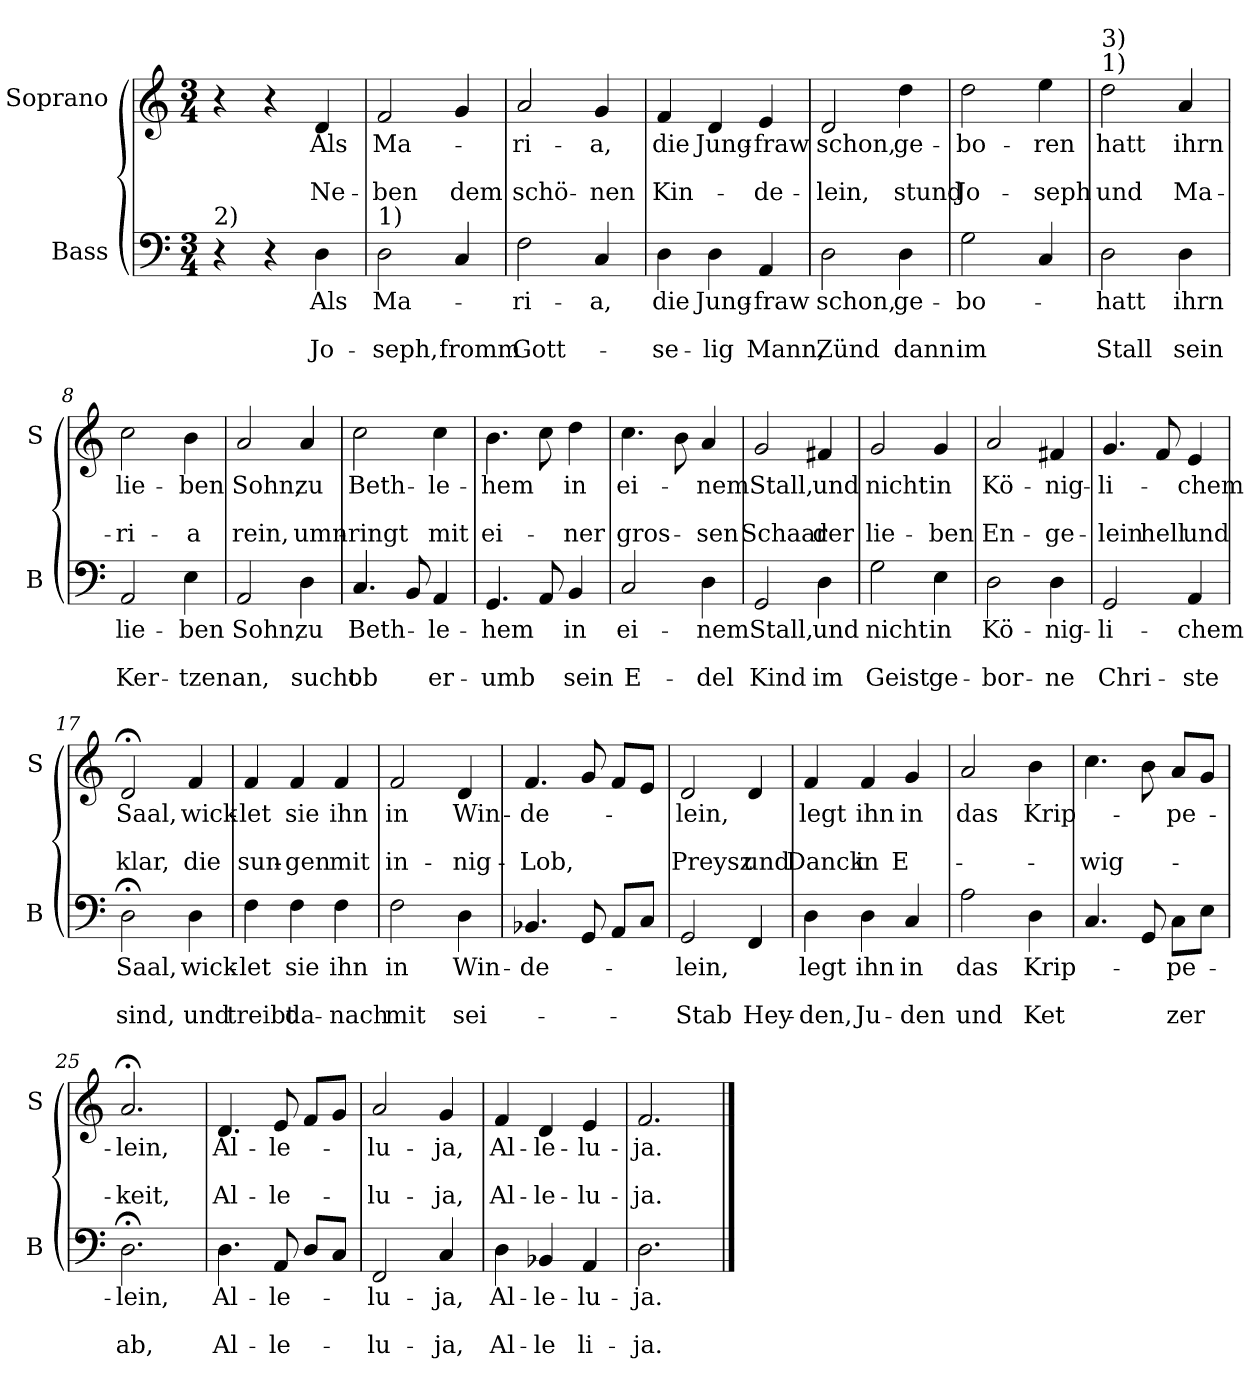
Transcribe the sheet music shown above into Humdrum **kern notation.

**kern	**text	**text	**text	**kern	**text	**text	**text
*part2	*part2	*part2	*part2	*part1	*part1	*part1	*part1
*staff2	*staff2	*staff2	*staff2	*staff1	*staff1	*staff1	*staff1
*I"Bass	*	*	*	*I"Soprano	*	*	*
*I'B	*	*	*	*I'S	*	*	*
*clefF4	*	*	*	*clefG2	*	*	*
*k[]	*	*	*	*k[]	*	*	*
*C:	*	*	*	*C:	*	*	*
*M3/4	*	*	*	*M3/4	*	*	*
=1	=1	=1	=1	=1	=1	=1	=1
!LO:TX:a:t=2)	!	!	!	!	!	!	!
4r	.	.	.	4r	.	.	.
4r	.	.	.	4r	.	.	.
!	!LO:LY:b	!	!LO:LY:b	!	!LO:LY:b	!	!LO:LY:b
4D\	Als	.	Jo-	4d/	Als	.	Ne-
=2	=2	=2	=2	=2	=2	=2	=2
!LO:TX:a:t=1)	!	!	!	!	!	!	!
!	!LO:LY:b	!	!LO:LY:b	!	!LO:LY:b	!	!LO:LY:b
2D\	Ma-	.	-seph,	2f/	Ma-	.	-ben
!	!	!	!LO:LY:b	!	!	!	!LO:LY:b
4C/	.	.	fromm	4g/	.	.	dem
=3	=3	=3	=3	=3	=3	=3	=3
!	!LO:LY:b	!	!LO:LY:b	!	!LO:LY:b	!	!LO:LY:b
2F\	-ri-	.	Gott-	2a/	-ri-	.	schö-
!	!LO:LY:b	!	!	!	!LO:LY:b	!	!LO:LY:b
4C/	-a,	.	.	4g/	-a,	.	-nen
=4	=4	=4	=4	=4	=4	=4	=4
!	!LO:LY:b	!	!LO:LY:b	!	!LO:LY:b	!	!LO:LY:b
4D\	die	.	-se-	4f/	die	.	Kin-
!	!LO:LY:b	!	!LO:LY:b	!	!LO:LY:b	!	!
4D\	Jung-	.	-lig	4d/	Jung-	.	.
!	!LO:LY:b	!	!LO:LY:b	!	!LO:LY:b	!	!LO:LY:b
4AA/	-fraw	.	Mann,	4e/	-fraw	.	-de-
=5	=5	=5	=5	=5	=5	=5	=5
!	!LO:LY:b	!	!LO:LY:b	!	!LO:LY:b	!	!LO:LY:b
2D\	schon,	.	Zünd	2d/	schon,	.	-lein,
!	!LO:LY:b	!	!LO:LY:b	!	!LO:LY:b	!	!LO:LY:b
4D\	ge-	.	dann	4dd\	ge-	.	stund
!!LO:LB:g=z
=6	=6	=6	=6	=6	=6	=6	=6
!	!LO:LY:b	!	!LO:LY:b	!	!LO:LY:b	!	!LO:LY:b
2G\	-bo-	.	im	2dd\	-bo-	.	Jo-
!	!	!	!	!	!LO:LY:b	!	!LO:LY:b
4C/	.	.	.	4ee\	-ren	.	-seph
=7	=7	=7	=7	=7	=7	=7	=7
!	!	!	!	!LO:TX:a:t=1)	!	!	!
!	!	!	!	!LO:TX:a:t=3)	!	!	!
!	!LO:LY:b	!	!LO:LY:b	!	!LO:LY:b	!	!LO:LY:b
2D\	hatt	.	Stall	2dd\	hatt	.	und
!	!LO:LY:b	!	!LO:LY:b	!	!LO:LY:b	!	!LO:LY:b
4D\	ihrn	.	sein	4a/	ihrn	.	Ma-
=8	=8	=8	=8	=8	=8	=8	=8
!	!LO:LY:b	!	!LO:LY:b	!	!LO:LY:b	!	!LO:LY:b
2AA/	lie-	.	Ker-	2cc\	lie-	.	-ri-
!	!LO:LY:b	!	!LO:LY:b	!	!LO:LY:b	!	!LO:LY:b
4E\	-ben	.	-tzen	4b\	-ben	.	-a
=9	=9	=9	=9	=9	=9	=9	=9
!	!LO:LY:b	!	!LO:LY:b	!	!LO:LY:b	!	!LO:LY:b
2AA/	Sohn,	.	an,	2a/	Sohn,	.	rein,
!	!LO:LY:b	!	!LO:LY:b	!	!LO:LY:b	!	!LO:LY:b
4D\	zu	.	sucht	4a/	zu	.	umn-
=10	=10	=10	=10	=10	=10	=10	=10
!	!LO:LY:b	!	!LO:LY:b	!	!LO:LY:b	!	!LO:LY:b
4.C/	Beth-	.	ob	2cc\	Beth-	.	-ringt
8BB/	.	.	.	.	.	.	.
!	!LO:LY:b	!	!LO:LY:b	!	!LO:LY:b	!	!LO:LY:b
4AA/	-le-	.	er-	4cc\	-le-	.	mit
=11	=11	=11	=11	=11	=11	=11	=11
!	!LO:LY:b	!	!LO:LY:b	!	!LO:LY:b	!	!LO:LY:b
4.GG/	-hem	.	-umb	4.b\	-hem	.	ei-
8AA/	.	.	.	8cc\	.	.	.
!	!LO:LY:b	!	!LO:LY:b	!	!LO:LY:b	!	!LO:LY:b
4BB/	in	.	sein	4dd\	in	.	-ner
!!LO:LB:g=z
=12	=12	=12	=12	=12	=12	=12	=12
!	!LO:LY:b	!	!LO:LY:b	!	!LO:LY:b	!	!LO:LY:b
2C/	ei-	.	E-	4.cc\	ei-	.	gros-
.	.	.	.	8b\	.	.	.
!	!LO:LY:b	!	!LO:LY:b	!	!LO:LY:b	!	!LO:LY:b
4D\	-nem	.	-del	4a/	-nem	.	-sen
=13	=13	=13	=13	=13	=13	=13	=13
!	!LO:LY:b	!	!LO:LY:b	!	!LO:LY:b	!	!LO:LY:b
2GG/	Stall,	.	Kind	2g/	Stall,	.	Schaar
!	!LO:LY:b	!	!LO:LY:b	!	!LO:LY:b	!	!LO:LY:b
4D\	und	.	im	4f#X/	und	.	der
=14	=14	=14	=14	=14	=14	=14	=14
!	!LO:LY:b	!	!LO:LY:b	!	!LO:LY:b	!	!LO:LY:b
2G\	nicht	.	Geist	2g/	nicht	.	lie-
!	!LO:LY:b	!	!LO:LY:b	!	!LO:LY:b	!	!LO:LY:b
4E\	in	.	ge-	4g/	in	.	-ben
=15	=15	=15	=15	=15	=15	=15	=15
!	!LO:LY:b	!	!LO:LY:b	!	!LO:LY:b	!	!LO:LY:b
2D\	Kö-	.	-bor-	2a/	Kö-	.	En-
!	!LO:LY:b	!	!LO:LY:b	!	!LO:LY:b	!	!LO:LY:b
4D\	-nig-	.	-ne	4f#X/	-nig-	.	-ge-
=16	=16	=16	=16	=16	=16	=16	=16
!	!LO:LY:b	!	!LO:LY:b	!	!LO:LY:b	!	!LO:LY:b
2GG/	-li-	.	Chri-	4.g/	-li-	.	-lein
!	!	!	!	!	!	!	!LO:LY:b
.	.	.	.	8f/	.	.	hell
!	!LO:LY:b	!	!LO:LY:b	!	!LO:LY:b	!	!LO:LY:b
4AA/	-chem	.	-ste	4e/	-chem	.	und
=17	=17	=17	=17	=17	=17	=17	=17
!	!LO:LY:b	!	!LO:LY:b	!	!LO:LY:b	!	!LO:LY:b
2D;<\	Saal,	.	sind,	2d;</	Saal,	.	klar,
!	!LO:LY:b	!	!LO:LY:b	!	!LO:LY:b	!	!LO:LY:b
4D\	wick-	.	und	4f/	wick-	.	die
!!LO:LB:g=z
=18	=18	=18	=18	=18	=18	=18	=18
!	!LO:LY:b	!	!LO:LY:b	!	!LO:LY:b	!	!LO:LY:b
4F\	-let	.	treibt	4f/	-let	.	sun-
!	!LO:LY:b	!	!LO:LY:b	!	!LO:LY:b	!	!LO:LY:b
4F\	sie	.	da-	4f/	sie	.	-gen
!	!LO:LY:b	!	!LO:LY:b	!	!LO:LY:b	!	!LO:LY:b
4F\	ihn	.	-nach	4f/	ihn	.	mit
=19	=19	=19	=19	=19	=19	=19	=19
!	!LO:LY:b	!	!LO:LY:b	!	!LO:LY:b	!	!LO:LY:b
2F\	in	.	mit	2f/	in	.	in-
!	!LO:LY:b	!	!LO:LY:b	!	!LO:LY:b	!	!LO:LY:b
4D\	Win-	.	sei-	4d/	Win-	.	-nig-
=20	=20	=20	=20	=20	=20	=20	=20
!	!LO:LY:b	!	!	!	!LO:LY:b	!	!LO:LY:b
4.BB-X/	-de-	.	.	4.f/	-de-	.	-Lob,
8GG/	.	.	.	8g/	.	.	.
8AA/L	.	.	.	8f/L	.	.	.
8C/J	.	.	.	8e/J	.	.	.
=21	=21	=21	=21	=21	=21	=21	=21
!	!LO:LY:b	!	!LO:LY:b	!	!LO:LY:b	!	!LO:LY:b
2GG/	-lein,	.	-Stab	2d/	-lein,	.	Preysz
!	!	!	!LO:LY:b	!	!	!	!LO:LY:b
4FF/	.	.	Hey-	4d/	.	.	und
=22	=22	=22	=22	=22	=22	=22	=22
!	!LO:LY:b	!	!LO:LY:b	!	!LO:LY:b	!	!LO:LY:b
4D\	legt	.	-den,	4f/	legt	.	Danck
!	!LO:LY:b	!	!LO:LY:b	!	!LO:LY:b	!	!LO:LY:b
4D\	ihn	.	Ju-	4f/	ihn	.	in
!	!LO:LY:b	!	!LO:LY:b	!	!LO:LY:b	!	!LO:LY:b
4C/	in	.	-den	4g/	in	.	E-
=23	=23	=23	=23	=23	=23	=23	=23
!	!LO:LY:b	!	!LO:LY:b	!	!LO:LY:b	!	!
2A\	das	.	und	2a/	das	.	.
!	!LO:LY:b	!	!LO:LY:b	!	!LO:LY:b	!	!
4D\	Krip-	.	Ket	4b\	Krip-	.	.
!!LO:PB:g=z
=24	=24	=24	=24	=24	=24	=24	=24
!	!	!	!	!	!	!	!LO:LY:b
4.C/	.	.	.	4.cc\	.	.	-wig-
8GG/	.	.	.	8b\	.	.	.
!	!LO:LY:b	!	!LO:LY:b	!	!LO:LY:b	!	!
8C\L	-pe-	.	zer	8a/L	-pe-	.	.
8E\J	.	.	.	8g/J	.	.	.
=25	=25	=25	=25	=25	=25	=25	=25
!	!LO:LY:b	!	!LO:LY:b	!	!LO:LY:b	!	!LO:LY:b
2.D;<\	-lein,	.	ab,	2.a;</	-lein,	.	-keit,
=26	=26	=26	=26	=26	=26	=26	=26
!	!LO:LY:b	!	!LO:LY:b	!	!LO:LY:b	!	!LO:LY:b
4.D\	Al-	.	Al-	4.d/	Al-	.	Al-
!	!LO:LY:b	!	!LO:LY:b	!	!LO:LY:b	!	!LO:LY:b
8AA/	-le-	.	-le-	8e/	-le-	.	-le-
8D/L	.	.	.	8f/L	.	.	.
8C/J	.	.	.	8g/J	.	.	.
=27	=27	=27	=27	=27	=27	=27	=27
!	!LO:LY:b	!	!LO:LY:b	!	!LO:LY:b	!	!LO:LY:b
2FF/	-lu-	.	-lu-	2a/	-lu-	.	-lu-
!	!LO:LY:b	!	!LO:LY:b	!	!LO:LY:b	!	!LO:LY:b
4C/	-ja,	.	-ja,	4g/	-ja,	.	-ja,
=28	=28	=28	=28	=28	=28	=28	=28
!	!LO:LY:b	!	!LO:LY:b	!	!LO:LY:b	!	!LO:LY:b
4D\	Al-	.	Al-	4f/	Al-	.	Al-
!	!LO:LY:b	!	!LO:LY:b	!	!LO:LY:b	!	!LO:LY:b
4BB-X/	-le-	.	-le	4d/	-le-	.	-le-
!	!LO:LY:b	!	!LO:LY:b	!	!LO:LY:b	!	!LO:LY:b
4AA/	-lu-	.	li-	4e/	-lu-	.	-lu-
=29	=29	=29	=29	=29	=29	=29	=29
!	!LO:LY:b	!	!LO:LY:b	!	!LO:LY:b	!	!LO:LY:b
2.D\	-ja.	.	-ja.	2.f/	-ja.	.	-ja.
==	==	==	==	==	==	==	==
*-	*-	*-	*-	*-	*-	*-	*-
